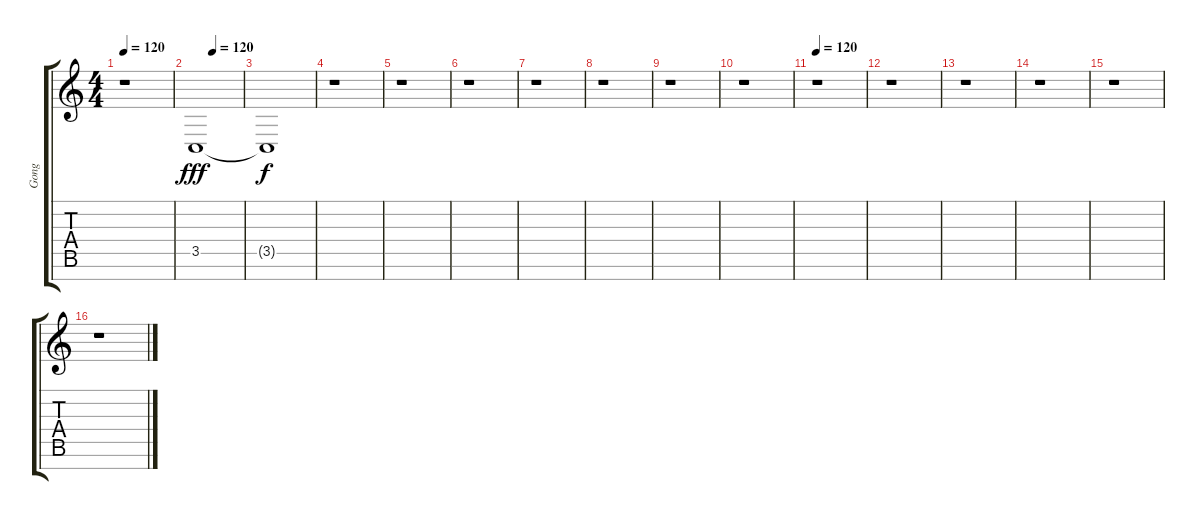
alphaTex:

\track ("Gong" "Gong") {instrument reversecymbal}
\staff {score tabs}
\tuning (E4 B3 G3 D3 A2 E2 B1) {hide}
\ts (4 4)
\tempo 120
\clef g2
\ks c
r.1{dy f} |
\tempo (120 0.375)
3.5.1{dy fff} |
3.5{t}.1{dy f} |
r.1 |
r.1 |
r.1 |
r.1 |
r.1 |
r.1 |
r.1 |
\tempo 120
r.1 |
r.1 |
r.1 |
r.1 |
r.1 |
r.1
